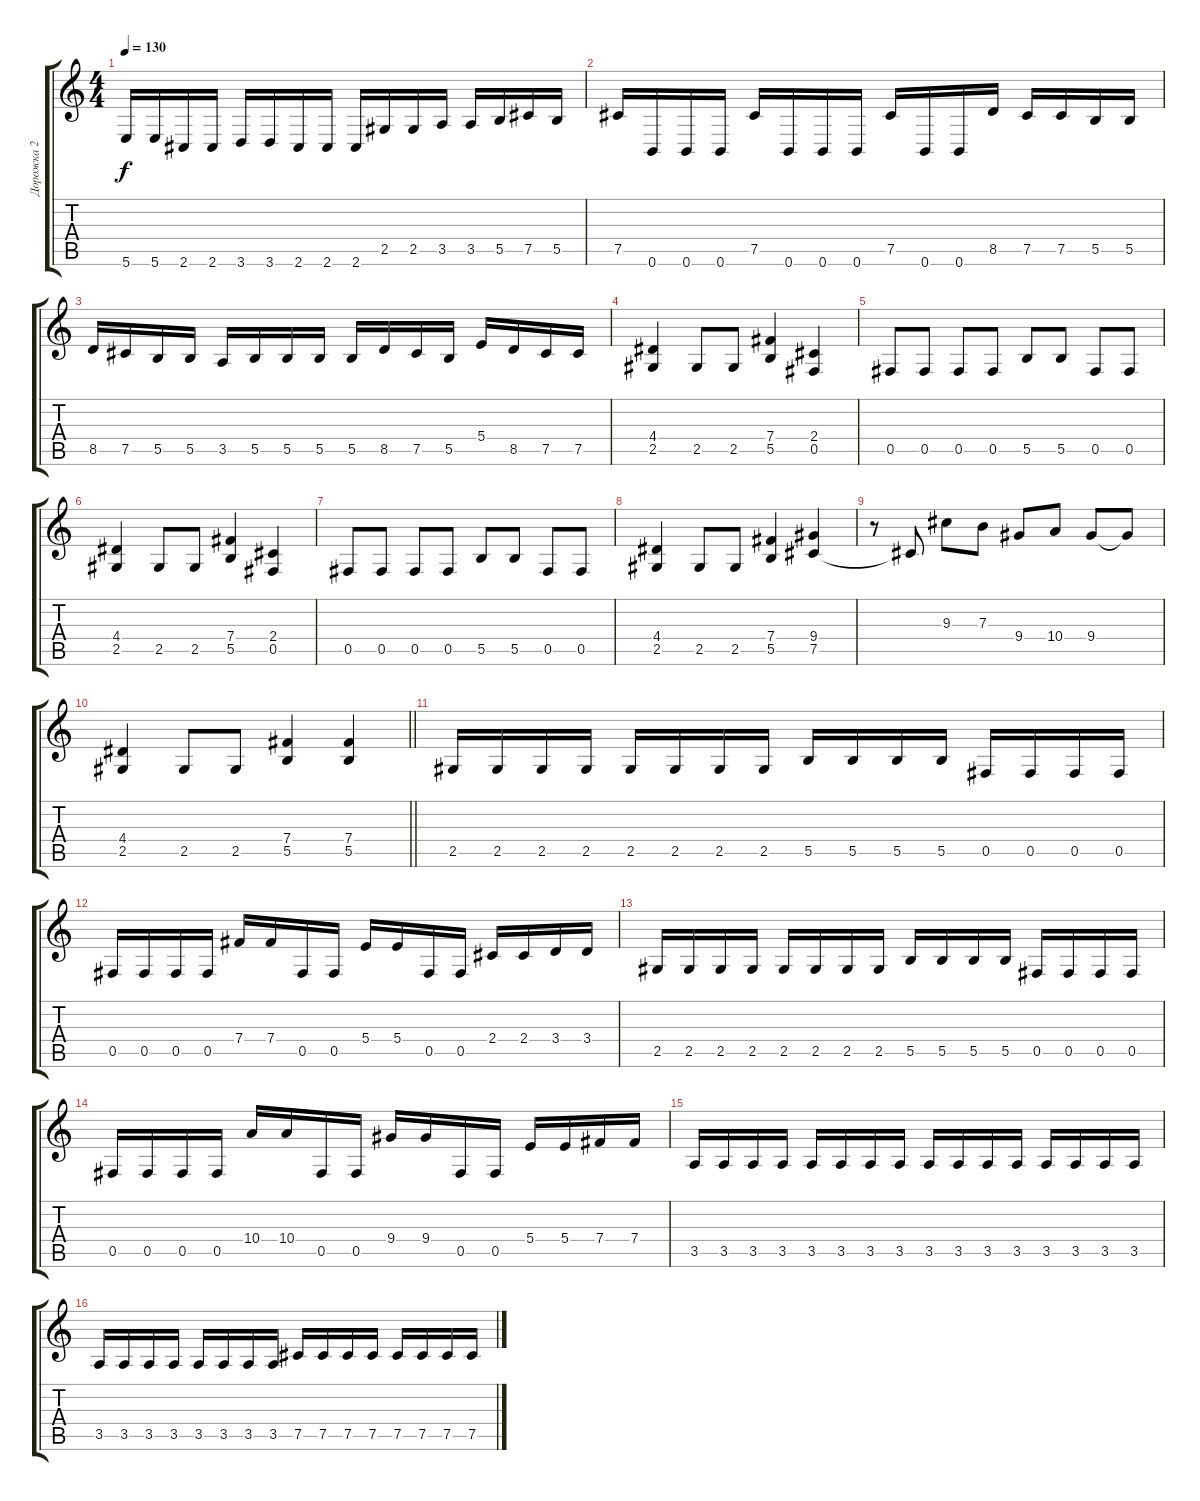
\track ("Дорожка 2" "Дорожка 2") {instrument distortionguitar}
\staff {score tabs}
\tuning (Db4 Ab3 E3 B2 Gb2 B1) {hide}
\ts (4 4)
\tempo 130
\clef g2
\ks c
5.6.16{dy f} 5.6.16 2.6.16 2.6.16 3.6.16 3.6.16 2.6.16 2.6.16 2.6.16 2.5.16 2.5.16 3.5.16 3.5.16 5.5.16 7.5.16 5.5.16 |
7.5.16 0.6.16 0.6.16 0.6.16 7.5.16 0.6.16 0.6.16 0.6.16 7.5.16 0.6.16 0.6.16 8.5.16 7.5.16 7.5.16 5.5.16 5.5.16 |
8.5.16 7.5.16 5.5.16 5.5.16 3.5.16 5.5.16 5.5.16 5.5.16 5.5.16 8.5.16 7.5.16 5.5.16 5.4.16 8.5.16 7.5.16 7.5.16 |
(4.4 2.5).4 2.5.8 2.5.8 (7.4 5.5).4 (2.4 0.5).4 |
0.5.8 0.5.8 0.5.8 0.5.8 5.5.8 5.5.8 0.5.8 0.5.8 |
(4.4 2.5).4 2.5.8 2.5.8 (7.4 5.5).4 (2.4 0.5).4 |
0.5.8 0.5.8 0.5.8 0.5.8 5.5.8 5.5.8 0.5.8 0.5.8 |
(4.4 2.5).4 2.5.8 2.5.8 (7.4 5.5).4 (9.4 7.5).4 |
r.8 7.5{t}.8 9.3.8 7.3.8 9.4.8 10.4.8 9.4.8 9.4{t}.8 |
\barLineRight lightlight
(4.4 2.5).4 2.5.8 2.5.8 (7.4 5.5).4 (7.4 5.5).4 |
\section ("" " ")
2.5.16 2.5.16 2.5.16 2.5.16 2.5.16 2.5.16 2.5.16 2.5.16 5.5.16 5.5.16 5.5.16 5.5.16 0.5.16 0.5.16 0.5.16 0.5.16 |
0.5.16 0.5.16 0.5.16 0.5.16 7.4.16 7.4.16 0.5.16 0.5.16 5.4.16 5.4.16 0.5.16 0.5.16 2.4.16 2.4.16 3.4.16 3.4.16 |
2.5.16 2.5.16 2.5.16 2.5.16 2.5.16 2.5.16 2.5.16 2.5.16 5.5.16 5.5.16 5.5.16 5.5.16 0.5.16 0.5.16 0.5.16 0.5.16 |
0.5.16 0.5.16 0.5.16 0.5.16 10.4.16 10.4.16 0.5.16 0.5.16 9.4.16 9.4.16 0.5.16 0.5.16 5.4.16 5.4.16 7.4.16 7.4.16 |
3.5.16 3.5.16 3.5.16 3.5.16 3.5.16 3.5.16 3.5.16 3.5.16 3.5.16 3.5.16 3.5.16 3.5.16 3.5.16 3.5.16 3.5.16 3.5.16 |
3.5.16 3.5.16 3.5.16 3.5.16 3.5.16 3.5.16 3.5.16 3.5.16 7.5.16 7.5.16 7.5.16 7.5.16 7.5.16 7.5.16 7.5.16 7.5.16
